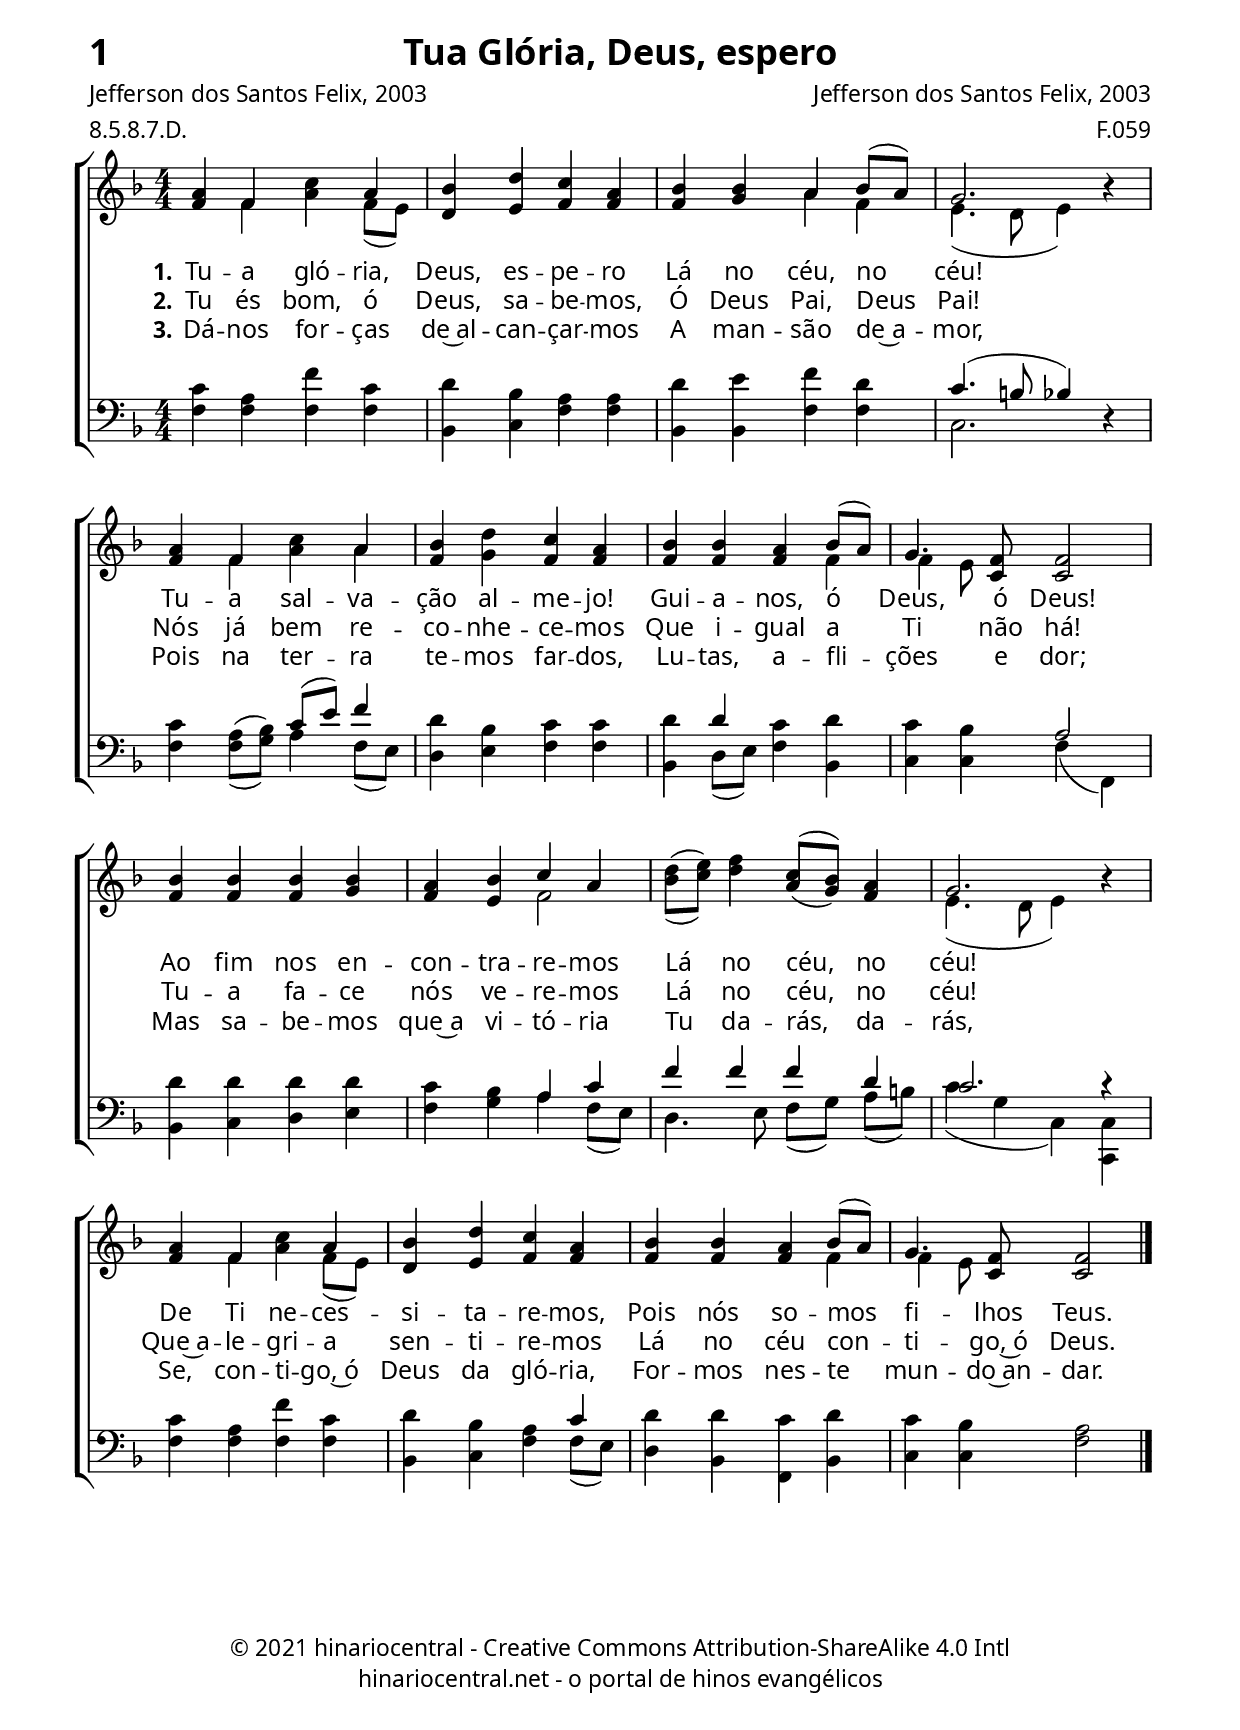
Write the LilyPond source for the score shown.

\version "2.22.1"

%% Header %%
scriptureAllusion = ""
hymnNumber = "1"
title = "Tua Glória, Deus, espero"
composer = "Jefferson dos Santos Felix, 2003"
author = "Jefferson dos Santos Felix, 2003"
translator = ""
tune = "F.059"
meter = "8.5.8.7.D."
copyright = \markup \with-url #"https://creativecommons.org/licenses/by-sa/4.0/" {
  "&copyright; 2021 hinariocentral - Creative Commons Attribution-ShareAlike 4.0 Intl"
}

%% aditional variables %%
lyricsDistance = #2.0
metronome = \tempo 4=100
doubleSlurs = \set doubleSlurs = ##t
noDoubleSlurs = \set doubleSlurs = ##f
global = {
  \key f \major
  \time 4/4
  \numericTimeSignature
  \set Staff.autoBeaming = ##f
  \doubleSlurs
}

%%%%%%%%%%%
%% Notes %%
%%%%%%%%%%%

soprano = \relative c'' {
  \global
  a4 f c' a bes d c a bes bes a bes8 [(a)] g2. r4
  a4 f c' a bes d c a bes bes a bes8 [(a)] g4. f8 f2
  bes4 bes bes bes a bes c a d8 [(e)] f4 c8 [(bes)] a4 g2. r4
  a4 f c' a bes d c a bes bes a bes8 [(a)] g4. f8 f2 \bar "|."
}

alto = \relative c' {
  \global
  f4 f a f8 [(e)] d4 e f f f g a f e4. (d8 e4) r
  f f a a f g f f f f f f f e8 c c2
  f4 f f g f e f2 bes8 [(c)] d4 a8 [(g)] f4 e4. (d8 e4) r
  f f a f8 [(e)] d4 e f f f f f f f e8 c c2
}

tenor = \relative c' {
  \global
  c4 a f' c d bes a a d e f d c4. (b8 bes4) r4
  c a8 [(bes)] c [(e)] f4 d bes c c d4 d c d c bes a2
  d4 d d d c bes a c f f f d c2. \partCombineApart r4
  \partCombineAutomatic
  c4 a f' c d bes a c d d c d c bes a2
}

bass = \relative c {
  \global
  f4 f f f bes, c f f bes, bes f' f c2. r4
  f4 f8 [(g)] a4 f8 [(e)] d4 e f f bes, d8 [(e)] f4 bes, c4 c f (f,)
  bes c d e f g a f8 [(e)] d4. e8 f [(g)] a [(b)] c4 (g c,) <c c,>
  f f f f bes, c f f8 [(e)] d4 bes f bes c c f2
}

%%%%%%%%%%%%
%% Lyrics %%
%%%%%%%%%%%%

verseOne = \lyricmode {
  \set stanza = "1."
  Tu -- a gló -- ria, Deus, es -- pe -- ro
  Lá no céu, no céu!
  Tu -- a sal -- va -- ção al -- me -- jo!
  Gui -- a -- nos, ó Deus, ó Deus!
  Ao fim nos en -- con -- tra -- re -- mos
  Lá no céu, no céu!
  De Ti ne -- ces -- si -- ta -- re -- mos,
  Pois nós so -- mos fi -- lhos Teus.
}

verseTwo = \lyricmode {
  \set stanza = "2."
  Tu és bom, ó Deus, sa -- be -- mos,
  Ó Deus Pai, Deus Pai!
  Nós já bem re -- co -- nhe -- ce -- mos
  Que i -- gual a Ti não há!
  Tu -- a fa -- ce nós ve -- re -- mos
  Lá no céu, no céu!
  Que~a -- le -- gri -- a sen -- ti -- re -- mos
  Lá no céu con -- ti -- go,~ó Deus.
}

verseThree = \lyricmode {
  \set stanza = "3."
  Dá -- nos for -- ças de~al -- can -- çar -- mos
  A man -- são de~a -- mor,
  Pois na ter -- ra te -- mos far -- dos,
  Lu -- tas, a -- fli -- ções e dor;
  Mas sa -- be -- mos que~a vi -- tó -- ria
  Tu da -- rás, da -- rás,
  Se, con -- ti -- go,~ó Deus da gló -- ria,
  For -- mos nes -- te mun -- do~an -- dar.
}

verseFour = \lyricmode {
  % \set stanza = "4."
  % Ho
}

verseFive = \lyricmode {
  % \set stanza = "5."
  % Hu
}

verseSix = \lyricmode {
  % \set stanza = "5."
  % Lyrics follow here.
}

verseSeven = \lyricmode {
  % \set stanza = "5."
  % Lyrics follow here.
}

\include "../include/hymn-common.ly"
